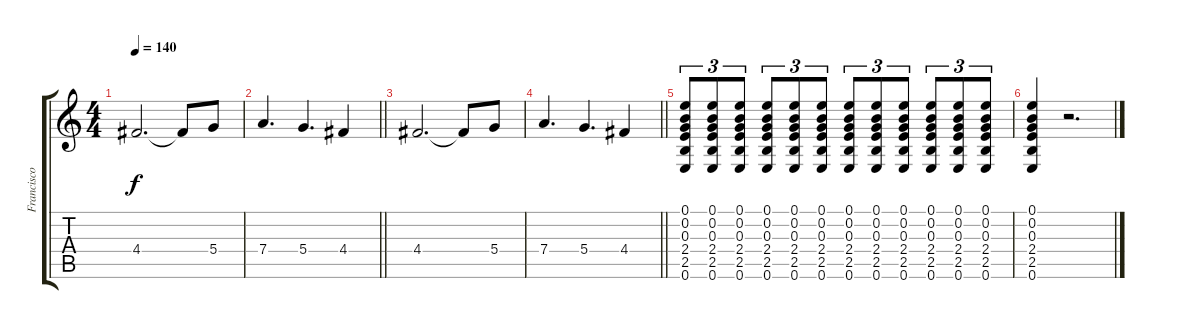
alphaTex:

\track ("Francisco Durán" "Francisco ") {instrument overdrivenguitar}
\staff {score tabs}
\tuning (E4 B3 G3 D3 A2 E2) {hide}
\ts (4 4)
\tempo 140
\clef g2
\ks c
4.4.2{d dy f} 4.4{t}.8 5.4.8 |
\barLineRight lightlight
7.4.4{d} 5.4.4{d} 4.4.4 |
4.4.2{d} 4.4{t}.8 5.4.8 |
\barLineRight lightlight
7.4.4{d} 5.4.4{d} 4.4.4 |
(0.1 0.2 0.3 2.4 2.5 0.6).8{tu (3 2)} (0.1 0.2 0.3 2.4 2.5 0.6).8{tu (3 2)} (0.1 0.2 0.3 2.4 2.5 0.6).8{tu (3 2)} (0.1 0.2 0.3 2.4 2.5 0.6).8{tu (3 2)} (0.1 0.2 0.3 2.4 2.5 0.6).8{tu (3 2)} (0.1 0.2 0.3 2.4 2.5 0.6).8{tu (3 2)} (0.1 0.2 0.3 2.4 2.5 0.6).8{tu (3 2)} (0.1 0.2 0.3 2.4 2.5 0.6).8{tu (3 2)} (0.1 0.2 0.3 2.4 2.5 0.6).8{tu (3 2)} (0.1 0.2 0.3 2.4 2.5 0.6).8{tu (3 2)} (0.1 0.2 0.3 2.4 2.5 0.6).8{tu (3 2)} (0.1 0.2 0.3 2.4 2.5 0.6).8{tu (3 2)} |
(0.1 0.2 0.3 2.4 2.5 0.6).4 r.2{d}
